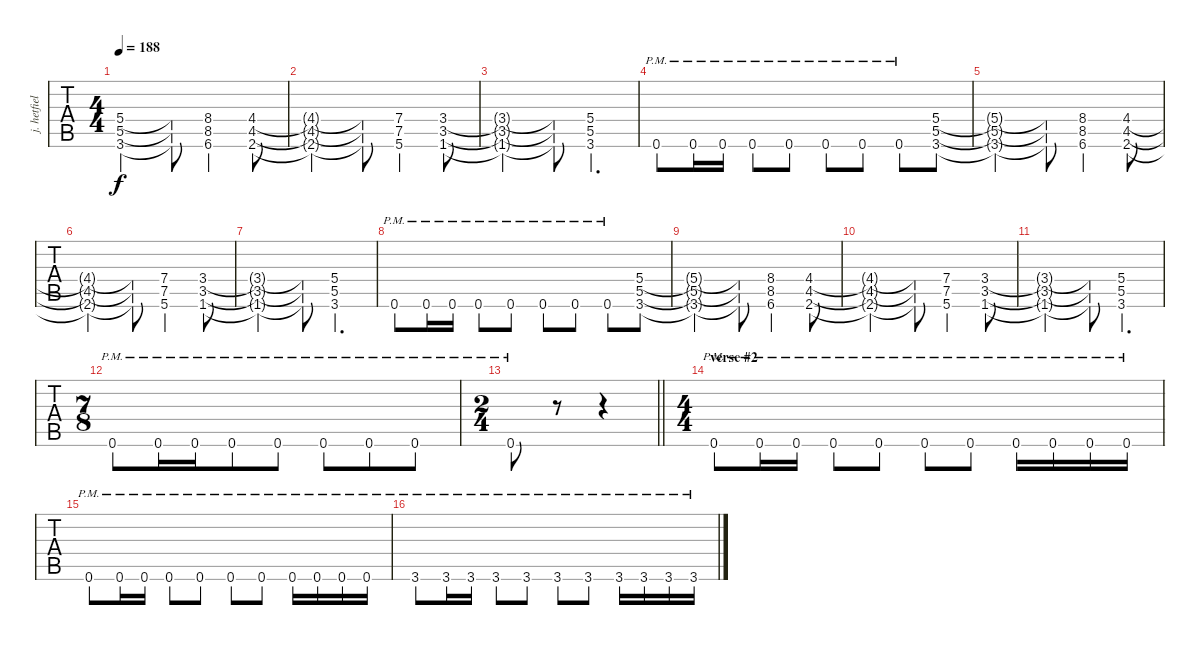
\track ("j. hetfield - rhythm guitar" "j. hetfiel") {instrument distortionguitar}
\staff {tabs}
\tuning (E4 B3 G3 D3 A2 E2) {hide}
\ts (4 4)
\tempo 188
\clef g2
\ks c
(5.4{t} 5.5{t} 3.6{t}).2{dy f} (5.4{t} 5.5{t} 3.6{t}).8 (8.4 8.5 6.6).4 (4.4 4.5 2.6).8 |
(4.4{t} 4.5{t} 2.6{t}).2 (4.4{t} 4.5{t} 2.6{t}).8 (7.4 7.5 5.6).4 (3.4 3.5 1.6).8 |
(3.4{t} 3.5{t} 1.6{t}).2 (3.4{t} 3.5{t} 1.6{t}).8 (5.4 5.5 3.6).4{d} |
0.6{pm}.8 0.6{pm}.16 0.6{pm}.16 0.6{pm}.8 0.6{pm}.8 0.6{pm}.8 0.6{pm}.8 0.6{pm}.8 (5.4 5.5 3.6).8 |
(5.4{t} 5.5{t} 3.6{t}).2 (5.4{t} 5.5{t} 3.6{t}).8 (8.4 8.5 6.6).4 (4.4 4.5 2.6).8 |
(4.4{t} 4.5{t} 2.6{t}).2 (4.4{t} 4.5{t} 2.6{t}).8 (7.4 7.5 5.6).4 (3.4 3.5 1.6).8 |
(3.4{t} 3.5{t} 1.6{t}).2 (3.4{t} 3.5{t} 1.6{t}).8 (5.4 5.5 3.6).4{d} |
0.6{pm}.8 0.6{pm}.16 0.6{pm}.16 0.6{pm}.8 0.6{pm}.8 0.6{pm}.8 0.6{pm}.8 0.6{pm}.8 (5.4 5.5 3.6).8 |
(5.4{t} 5.5{t} 3.6{t}).2 (5.4{t} 5.5{t} 3.6{t}).8 (8.4 8.5 6.6).4 (4.4 4.5 2.6).8 |
(4.4{t} 4.5{t} 2.6{t}).2 (4.4{t} 4.5{t} 2.6{t}).8 (7.4 7.5 5.6).4 (3.4 3.5 1.6).8 |
(3.4{t} 3.5{t} 1.6{t}).2 (3.4{t} 3.5{t} 1.6{t}).8 (5.4 5.5 3.6).4{d} |
\ts (7 8)
0.6{pm}.8 0.6{pm}.16 0.6{pm}.16 0.6{pm}.8 0.6{pm}.8 0.6{pm}.8 0.6{pm}.8 0.6{pm}.8 |
\ts (2 4)
\barLineRight lightlight
0.6{pm}.8 r.8 r.4 |
\ts (4 4)
\section ("" "verse #2")
0.6{pm}.8 0.6{pm}.16 0.6{pm}.16 0.6{pm}.8 0.6{pm}.8 0.6{pm}.8 0.6{pm}.8 0.6{pm}.16 0.6{pm}.16 0.6{pm}.16 0.6{pm}.16 |
0.6{pm}.8 0.6{pm}.16 0.6{pm}.16 0.6{pm}.8 0.6{pm}.8 0.6{pm}.8 0.6{pm}.8 0.6{pm}.16 0.6{pm}.16 0.6{pm}.16 0.6{pm}.16 |
3.6{pm}.8 3.6{pm}.16 3.6{pm}.16 3.6{pm}.8 3.6{pm}.8 3.6{pm}.8 3.6{pm}.8 3.6{pm}.16 3.6{pm}.16 3.6{pm}.16 3.6{pm}.16
